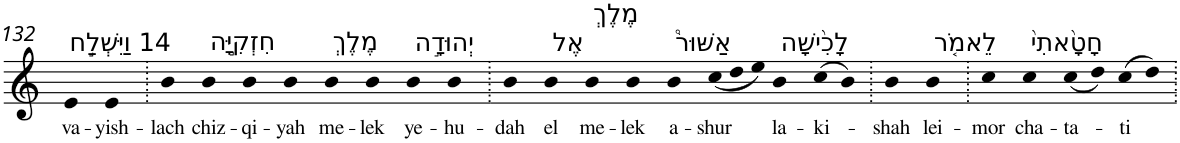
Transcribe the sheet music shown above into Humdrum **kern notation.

**kern	**text
*part1	*part1
*staff1	*staff1
*I"Piano	*
*I'Pno	*
!!LO:PB:g=z
*clefG2	*
*k[]	*
=132	=132
!LO:TX:a:t=14 וַיִּשְׁלַ֣ח	!
!	!LO:LY:b
4e	va-
!	!LO:LY:b
4e	-yish-
=133.	=133.
!	!LO:LY:b
4b	-lach
!LO:TX:a:t=חִזְקִיָּ֣ה	!
!	!LO:LY:b
4b	chiz-
!	!LO:LY:b
4b	-qi-
!	!LO:LY:b
4b	-yah
!LO:TX:a:t=מֶלֶךְ	!
!	!LO:LY:b
4b	me-
!	!LO:LY:b
4b	-lek
!LO:TX:a:t=יְהוּדָ֣ה	!
!	!LO:LY:b
4b	ye-
!	!LO:LY:b
4b	-hu-
=134.	=134.
!	!LO:LY:b
4b	-dah
!LO:TX:a:t=אֶל	!
!	!LO:LY:b
4b	el
!LO:TX:a:t=מֶלֶךְ	!
!	!LO:LY:b
4b	me-
!	!LO:LY:b
4b	-lek
!LO:TX:a:t=אַשּׁוּר֩	!
!	!LO:LY:b
4b	a-
*Xtuplet	*
!	!LO:LY:b
(<12cc	-shur
12dd	.
12ee)	.
!LO:TX:a:t=לָכִ֨ישָׁה	!
!	!LO:LY:b
4b	la-
!	!LO:LY:b
(>8cc	-ki-
8b)	.
=135.	=135.
!	!LO:LY:b
4b	-shah
!LO:TX:a:t=לֵאמֹ֤ר	!
!	!LO:LY:b
4b	lei-
=136.	=136.
!	!LO:LY:b
4cc	-mor
!LO:TX:a:t=חָטָ֙אתִי֙	!
!	!LO:LY:b
4cc	cha-
!	!LO:LY:b
(<8cc	-ta-
8dd)	.
!	!LO:LY:b
(>8cc	-ti
8dd)	.
=.	=.
*-	*-
